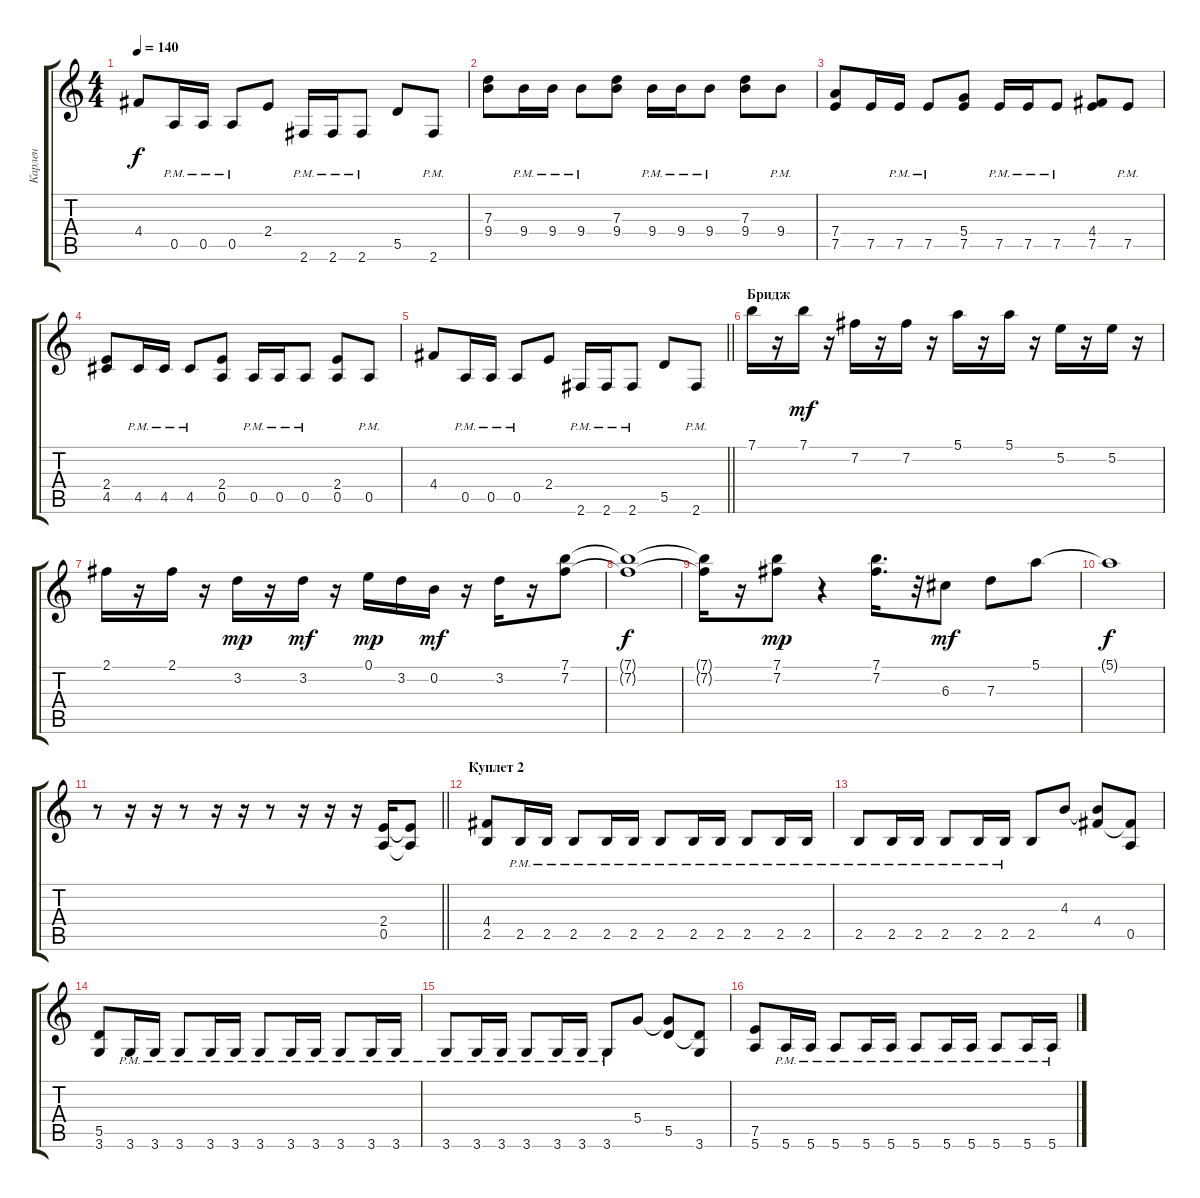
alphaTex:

\track ("Карлен" "Карлен") {instrument distortionguitar}
\staff {score tabs}
\tuning (E4 B3 G3 D3 A2 E2) {hide}
\ts (4 4)
\tempo 140
\clef g2
\ks c
4.4.8{dy f} 0.5{pm}.16 0.5{pm}.16 0.5{pm}.8 2.4.8 2.6{pm}.16 2.6{pm}.16 2.6{pm}.8 5.5.8 2.6{pm}.8 |
(7.3 9.4).8 9.4{pm}.16 9.4{pm}.16 9.4{pm}.8 (7.3 9.4).8 9.4{pm}.16 9.4{pm}.16 9.4{pm}.8 (7.3 9.4).8 9.4{pm}.8 |
(7.4 7.5).8 7.5.16 7.5{pm}.16 7.5{pm}.8 (5.4 7.5).8 7.5{pm}.16 7.5{pm}.16 7.5{pm}.8 (4.4 7.5).8 7.5{pm}.8 |
(2.4 4.5).8 4.5{pm}.16 4.5{pm}.16 4.5{pm}.8 (2.4 0.5).8 0.5{pm}.16 0.5{pm}.16 0.5{pm}.8 (2.4 0.5).8 0.5{pm}.8 |
\barLineRight lightlight
4.4.8 0.5{pm}.16 0.5{pm}.16 0.5{pm}.8 2.4.8 2.6{pm}.16 2.6{pm}.16 2.6{pm}.8 5.5.8 2.6{pm}.8 |
\section ("" "Бридж")
7.1.16 r.16 7.1.16{dy mf} r.16 7.2.16 r.16 7.2.16 r.16 5.1.16 r.16 5.1.16 r.16 5.2.16 r.16 5.2.16 r.16 |
2.1.16 r.16 2.1.16 r.16 3.2.16{dy mp} r.16 3.2.16{dy mf} r.16 0.1.16{dy mp} 3.2.16 0.2.16{dy mf} r.16 3.2.16 r.16 (7.1 7.2).8 |
(7.1{t} 7.2{t}).1{dy f} |
(7.1{t} 7.2{t}).16 r.16 (7.1 7.2).8{dy mp} r.4 (7.1 7.2).16{d} r.32 6.3.8{dy mf} 7.3.8 5.1.8 |
5.1{t}.1{dy f} |
\barLineRight lightlight
r.8 r.16 r.16 r.8 r.16 r.16 r.8 r.16 r.16 r.16 (2.4 0.5).16 (2.4{t} 0.5{t}).8 |
\section ("" "Куплет 2")
(4.4 2.5).8 2.5{pm}.16 2.5{pm}.16 2.5{pm}.8 2.5{pm}.16 2.5{pm}.16 2.5{pm}.8 2.5{pm}.16 2.5{pm}.16 2.5{pm}.8 2.5{pm}.16 2.5{pm}.16 |
2.5{pm}.8 2.5{pm}.16 2.5{pm}.16 2.5{pm}.8 2.5{pm}.16 2.5{pm}.16 2.5.8 4.3.8 (4.3{t} 4.4).8 (4.4{t} 0.5).8 |
(5.5 3.6).8 3.6{pm}.16 3.6{pm}.16 3.6{pm}.8 3.6{pm}.16 3.6{pm}.16 3.6{pm}.8 3.6{pm}.16 3.6{pm}.16 3.6{pm}.8 3.6{pm}.16 3.6{pm}.16 |
3.6{pm}.8 3.6{pm}.16 3.6{pm}.16 3.6{pm}.8 3.6{pm}.16 3.6{pm}.16 3.6{pm}.8 5.4.8 (5.4{t} 5.5).8 (5.5{t} 3.6).8 |
(7.5 5.6).8 5.6{pm}.16 5.6{pm}.16 5.6{pm}.8 5.6{pm}.16 5.6{pm}.16 5.6{pm}.8 5.6{pm}.16 5.6{pm}.16 5.6{pm}.8 5.6{pm}.16 5.6{pm}.16
